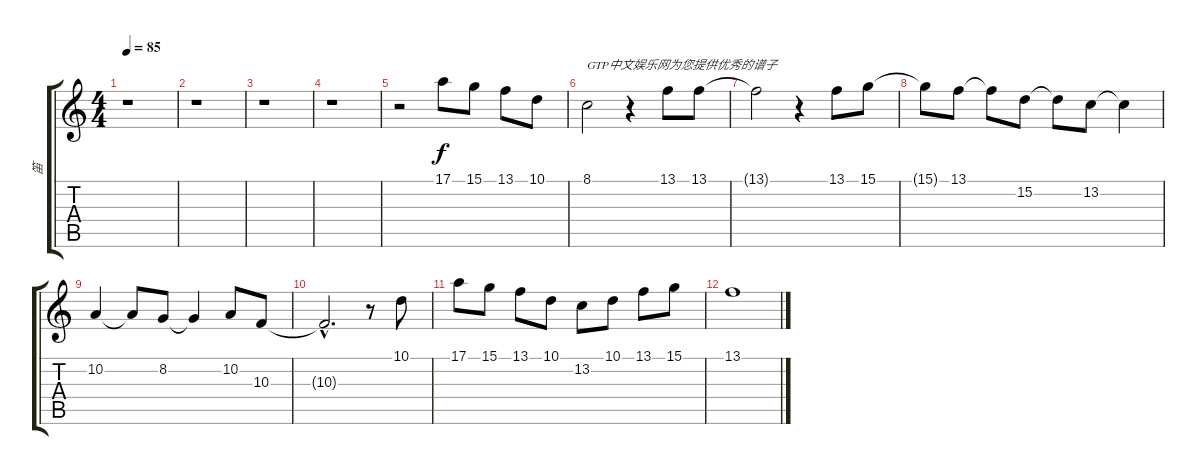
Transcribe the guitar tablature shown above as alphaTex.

\track ("笛" "笛") {instrument piccolo}
\staff {score tabs}
\tuning (E4 B3 G3 D3 A2 E2) {hide}
\ts (4 4)
\tempo 85
\clef g2
\ks c
r.1{dy f instrument piccolo} |
r.1 |
r.1 |
r.1 |
r.2 17.1.8 15.1.8 13.1.8 10.1.8 |
8.1.2{txt "GTP中文娱乐网为您提供优秀的谱子"} r.4 13.1.8 13.1.8 |
13.1{t}.2 r.4 13.1.8 15.1.8 |
15.1{t}.8 13.1.8 13.1{t}.8 15.2.8 15.2{t}.8 13.2.8 13.2{t}.4 |
10.2.4 10.2{t}.8 8.2.8 8.2{t}.4 10.2.8 10.3.8 |
10.3{hac t}.2{d} r.8 10.1.8 |
17.1.8 15.1.8 13.1.8 10.1.8 13.2.8 10.1.8 13.1.8 15.1.8 |
13.1.1
